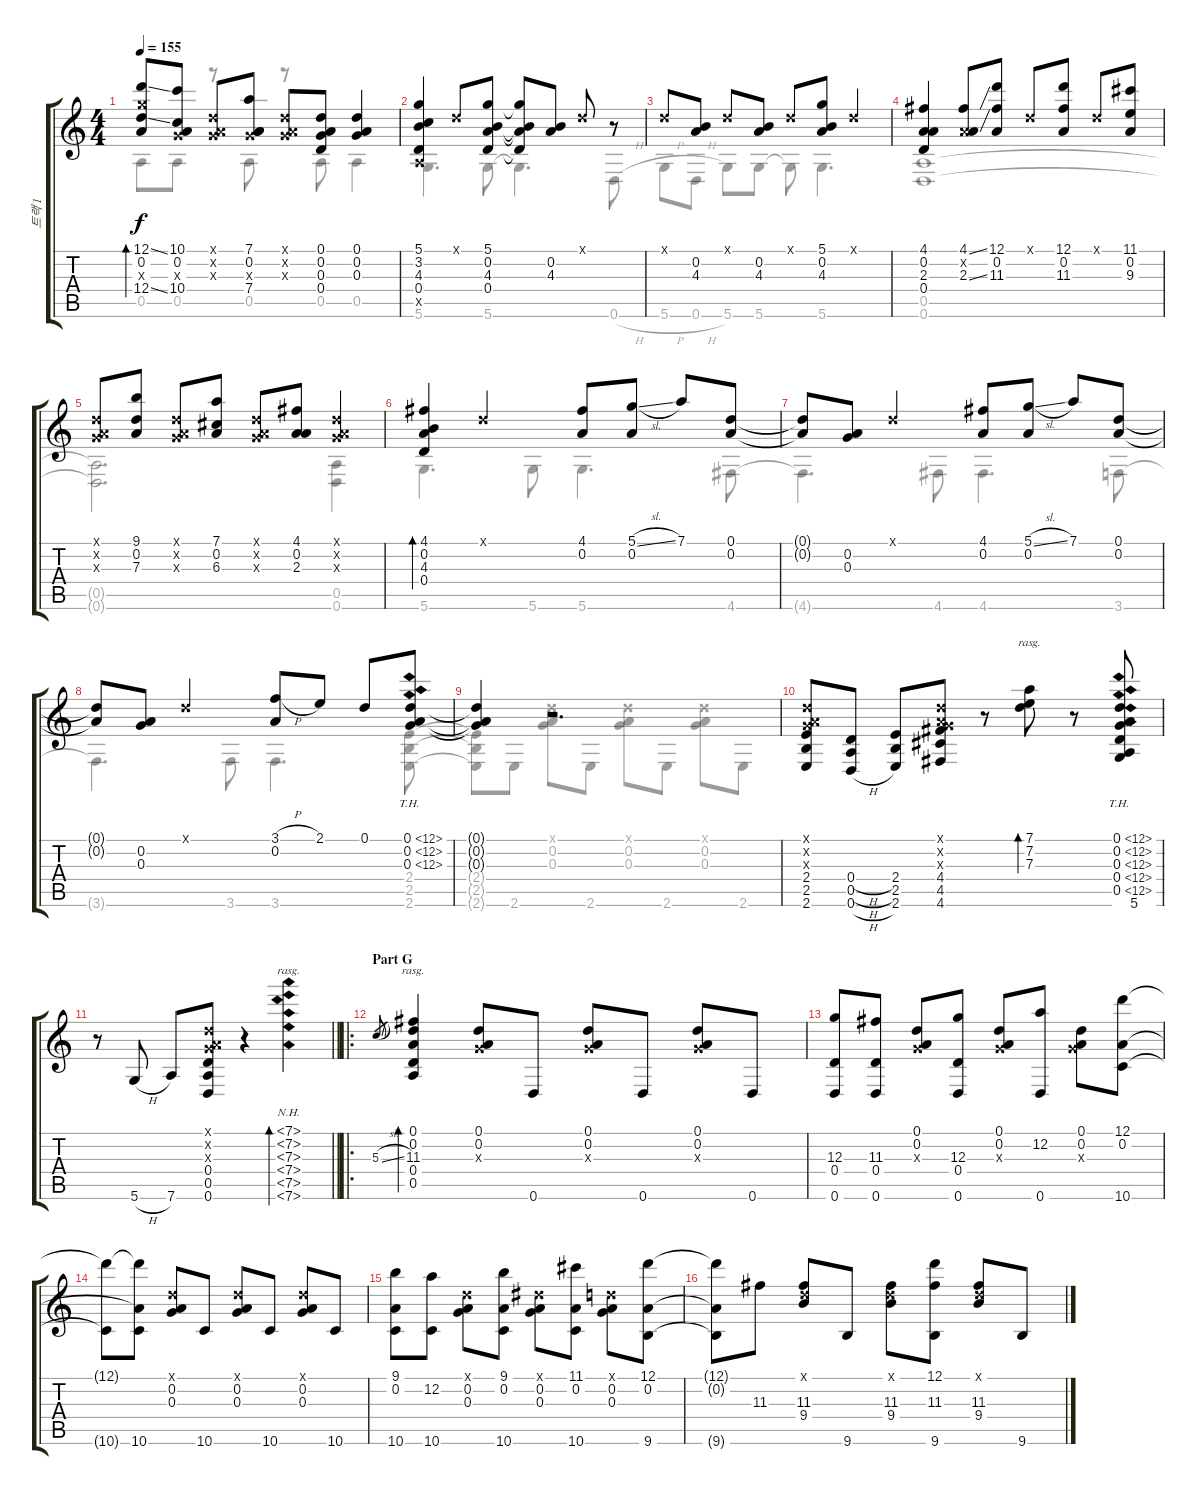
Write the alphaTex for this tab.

\track ("트랙 1" "트랙 1") {instrument acousticguitarsteel}
\staff {score tabs}
\tuning (D4 A3 G3 D3 A2 D2) {hide}
\voice
\ts (4 4)
\tempo 155
\clef g2
\ks c
(12.1{ss} 0.2 12.3{x} 12.4{ss}).8{bd 60 dy f} (10.1 0.2 0.3{x} 10.4).8 (0.1{x} 0.2{x} 0.3{x}).8 (7.1 0.2 0.3{x} 7.4).8 (0.1{x} 0.2{x} 0.3{x}).8 (0.1 0.2 0.3 0.4).8 (0.1 0.2 0.3).4 |
(5.1 3.2 4.3 0.4 0.5{x}).4 0.1{x}.8 (5.1 0.2 4.3 0.4).8 (5.1{t} 0.2{t} 4.3{t} 0.4{t}).8 (0.2 4.3).8 0.1{x}.8 r.8 |
0.1{x}.8 (0.2 4.3).8 0.1{x}.8 (0.2 4.3).8 0.1{x}.8 (5.1 0.2 4.3).8 0.1{x}.4 |
(4.1 0.2 2.3 0.4).4 (4.1{ss} 0.2{x} 2.3{ss}).8 (12.1 0.2 11.3).8 0.1{x}.8 (12.1 0.2 11.3).8 0.1{x}.8 (11.1 0.2 9.3).8 |
(0.1{x} 0.2{x} 0.3{x}).8 (9.1 0.2 7.3).8 (0.1{x} 0.2{x} 0.3{x}).8 (7.1 0.2 6.3).8 (0.1{x} 0.2{x} 0.3{x}).8 (4.1 0.2 2.3).8 (0.1{x} 0.2{x} 0.3{x}).4 |
(4.1 0.2 4.3 0.4).4{bd 60} 0.1{x}.4 (4.1 0.2).8 (5.1{sl} 0.2).8 7.1.8 (0.1 0.2).8 |
(0.1{t} 0.2{t}).8 (0.2 0.3).8 0.1{x}.4 (4.1 0.2).8 (5.1{sl} 0.2).8 7.1.8 (0.1 0.2).8 |
(0.1{t} 0.2{t}).8 (0.2 0.3).8 0.1{x}.4 (3.1{h} 0.2).8 2.1.8 0.1.8 (0.1{th 12} 0.2{th 12} 0.3{th 12}).8 |
(0.1{t} 0.2{t} 0.3{t}).4 r.2{d} |
(0.1{x} 0.2{x} 0.3{x} 2.4 2.5 2.6).8 (0.4{h} 0.5{h} 0.6{h}).8 (2.4 2.5 2.6).8 (0.1{x} 0.2{x} 0.3{x} 4.4 4.5 4.6).8 r.8 (7.1 7.2 7.3).8{bd 480 rasg ii} r.8 (0.1{th 12} 0.2{th 12} 0.3{th 12} 0.4{th 12} 0.5{th 12} 5.6).8 |
\barLineRight lightlight
r.8 5.6{h}.8 7.6.8 (0.1{x} 0.2{x} 0.3{x} 0.4 0.5 0.6).8 r.4 (7.1{nh} 7.2{nh} 7.3{nh} 7.4{nh} 7.5{nh} 7.6{nh}).4{bd 240 rasg ii} |
\ro
\section ("" "Part G")
5.3{sl}.8{gr} (0.1 0.2 11.3 0.4 0.5).4{bd 240 rasg ii} (0.1 0.2 0.3{x}).8 0.6.8 (0.1 0.2 0.3{x}).8 0.6.8 (0.1 0.2 0.3{x}).8 0.6.8 |
(12.3 0.4 0.6).8 (11.3 0.4 0.6).8 (0.1 0.2 0.3{x}).8 (12.3 0.4 0.6).8 (0.1 0.2 0.3{x}).8 (12.2 0.6).8 (0.1 0.2 0.3{x}).8 (12.1 0.2 10.6).8 |
(12.1{t} 10.6{t}).8 (12.1{t} 0.2{t} 10.6).8 (0.1{x} 0.2 0.3).8 10.6.8 (0.1{x} 0.2 0.3).8 10.6.8 (0.1{x} 0.2 0.3).8 10.6.8 |
(9.1 0.2 10.6).8 (12.2 10.6).8 (0.1{x} 0.2 0.3).8 (9.1 0.2 10.6).8 (1.1{x} 0.2 0.3).8 (11.1 0.2 10.6).8 (0.1{x} 0.2 0.3).8 (12.1 0.2 9.6).8 |
(12.1{t} 0.2{t} 9.6{t}).8 11.3.8 (0.1{x} 11.3 9.4).8 9.6.8 (0.1{x} 11.3 9.4).8 (12.1 11.3 9.6).8 (0.1{x} 11.3 9.4).8 9.6.8
\voice
\clef g2
\ottava regular
\simile none
\ks c
0.5.8{dy f} 0.5.8 r.8 0.5.8 r.8 0.5.8 0.5.4 |
5.6.4{d} 5.6.8 5.6{t}.4{d} 0.6{h}.8 |
5.6{h}.8 0.6{h}.8 5.6.8 5.6.8 5.6{t}.8 5.6.4{d} |
(0.5 0.6).1 |
(0.5{t} 0.6{t}).2{d} (0.5 0.6).4 |
5.6.4{d} 5.6.8 5.6.4{d} 4.6.8 |
4.6{t}.4{d} 4.6.8 4.6.4{d} 3.6.8 |
3.6{t}.4{d} 3.6.8 3.6.4{d} (2.4 2.5 2.6).8 |
(2.4{t} 2.5{t} 2.6{t}).8 2.6.8 (0.1{x} 0.2 0.3).8 2.6.8 (0.1{x} 0.2 0.3).8 2.6.8 (0.1{x} 0.2 0.3).8 2.6.8 |
|
\barLineRight lightlight
|
|
|
|
|
